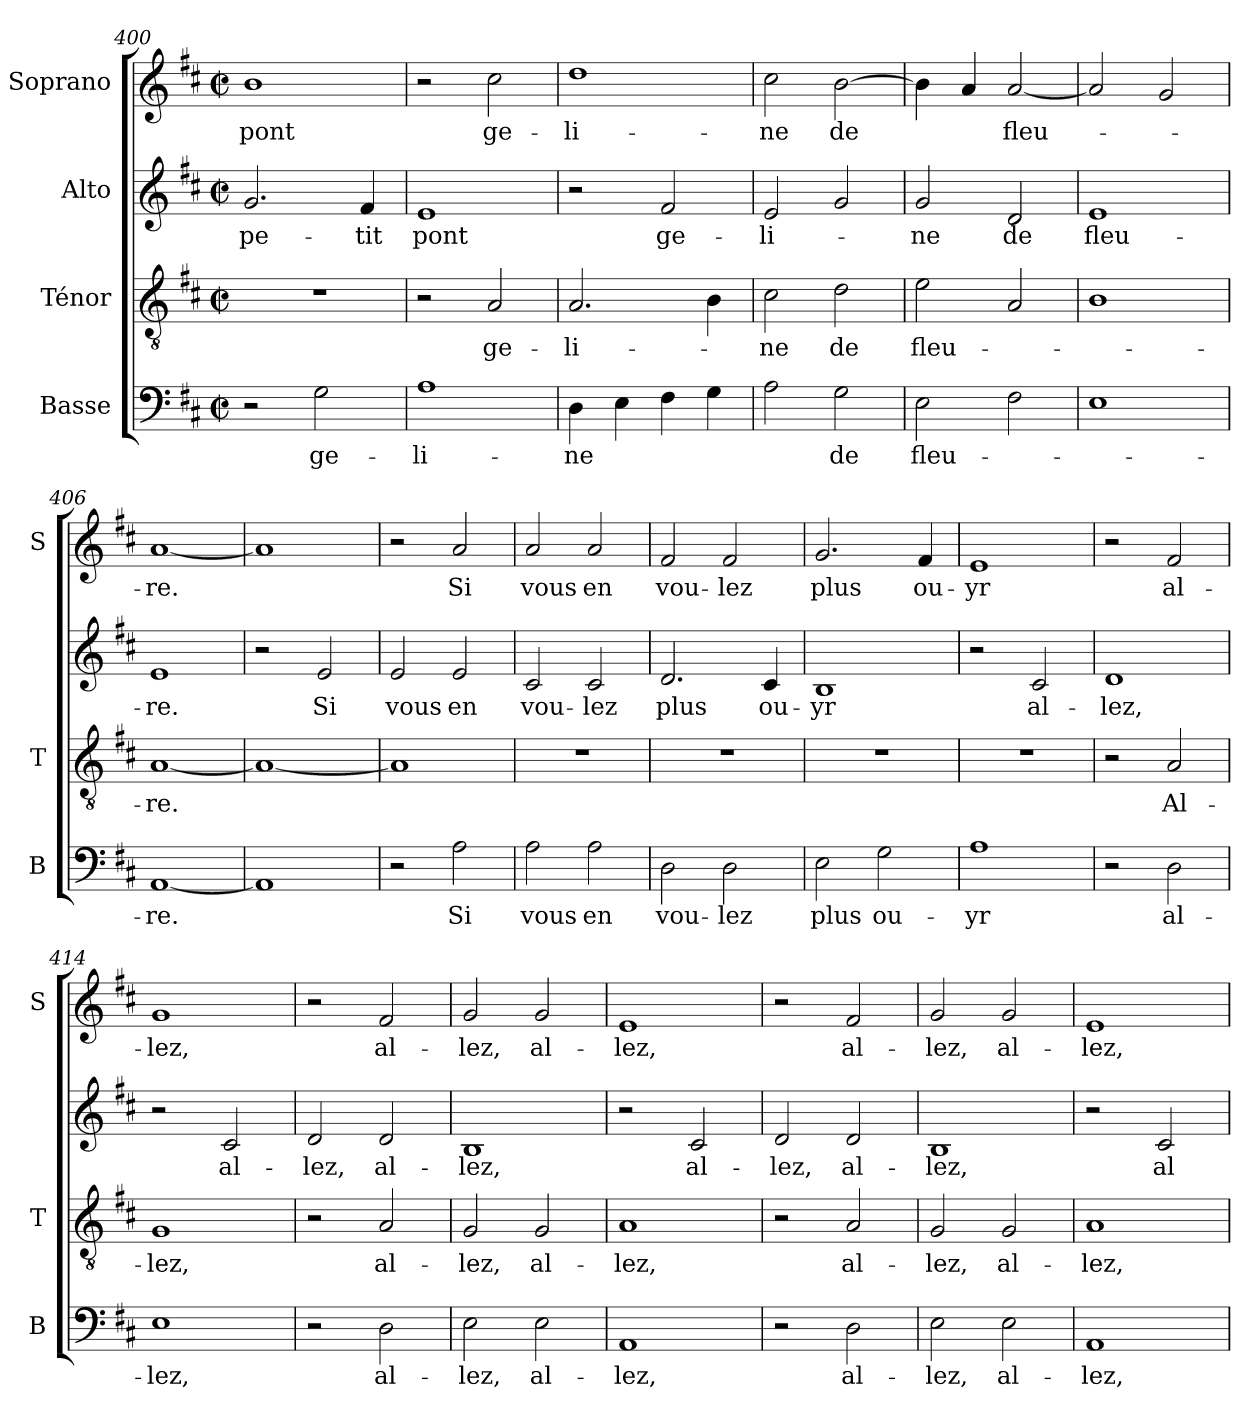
**kern	**text	**kern	**text	**kern	**text	**kern	**text
*part4	*part4	*part3	*part3	*part2	*part2	*part1	*part1
*staff4	*staff4	*staff3	*staff3	*staff2	*staff2	*staff1	*staff1
*I"Basse	*	*I"Ténor	*	*I"Alto	*	*I"Soprano	*
*I'B	*	*I'T	*	*	*	*I'S	*
*clefF4	*	*clefGv2	*	*clefG2	*	*clefG2	*
*k[f#c#]	*	*k[f#c#]	*	*k[f#c#]	*	*k[f#c#]	*
*M4/4	*	*M4/4	*	*M4/4	*	*M4/4	*
*met(c|)	*	*met(c|)	*	*met(c|)	*	*met(c|)	*
=400	=400	=400	=400	=400	=400	=400	=400
!	!	!	!	!	!LO:LY:b	!	!LO:LY:b
2r	.	1r	.	2.g/	pe-	1b	pont
!	!LO:LY:b	!	!	!	!	!	!
2G\	ge-	.	.	.	.	.	.
!	!	!	!	!	!LO:LY:b	!	!
.	.	.	.	4f#/	-tit	.	.
=401	=401	=401	=401	=401	=401	=401	=401
!	!LO:LY:b	!	!	!	!LO:LY:b	!	!
1A	-li-	2r	.	1e	pont	2r	.
!	!	!	!LO:LY:b	!	!	!	!LO:LY:b
.	.	2A/	ge-	.	.	2cc#\	ge-
=402	=402	=402	=402	=402	=402	=402	=402
!	!LO:LY:b	!	!LO:LY:b	!	!	!	!LO:LY:b
4D\	-ne	2.A/	-li-	2r	.	1dd	-li-
4E\	.	.	.	.	.	.	.
!	!	!	!	!	!LO:LY:b	!	!
4F#\	.	.	.	2f#/	ge-	.	.
4G\	.	4B\	.	.	.	.	.
=403	=403	=403	=403	=403	=403	=403	=403
!	!	!	!LO:LY:b	!	!LO:LY:b	!	!LO:LY:b
2A\	.	2c#\	-ne	2e/	-li-	2cc#\	-ne
!	!LO:LY:b	!	!LO:LY:b	!	!	!	!LO:LY:b
2G\	de	2d\	de	2g/	.	[2b\	de
=404	=404	=404	=404	=404	=404	=404	=404
!	!LO:LY:b	!	!LO:LY:b	!	!LO:LY:b	!	!
2E\	fleu-	2e\	fleu-	2g/	-ne	4b\]	.
.	.	.	.	.	.	4a/	.
!	!	!	!	!	!LO:LY:b	!	!LO:LY:b
2F#\	.	2A/	.	2d/	de	[2a/	fleu-
=405	=405	=405	=405	=405	=405	=405	=405
!	!	!	!	!	!LO:LY:b	!	!
1E	.	1B	.	1e	fleu-	2a/]	.
.	.	.	.	.	.	2g/	.
=406	=406	=406	=406	=406	=406	=406	=406
!	!LO:LY:b	!	!LO:LY:b	!	!LO:LY:b	!	!LO:LY:b
[1AA	-re.	[1A	-re.	1e	-re.	[1a	-re.
=407	=407	=407	=407	=407	=407	=407	=407
1AA]	.	1A_	.	2r	.	1a]	.
!	!	!	!	!	!LO:LY:b	!	!
.	.	.	.	2e/	Si	.	.
=408	=408	=408	=408	=408	=408	=408	=408
!	!	!	!	!	!LO:LY:b	!	!
2r	.	1A]	.	2e/	vous	2r	.
!	!LO:LY:b	!	!	!	!LO:LY:b	!	!LO:LY:b
2A\	Si	.	.	2e/	en	2a/	Si
=409	=409	=409	=409	=409	=409	=409	=409
!	!LO:LY:b	!	!	!	!LO:LY:b	!	!LO:LY:b
2A\	vous	1r	.	2c#/	vou-	2a/	vous
!	!LO:LY:b	!	!	!	!LO:LY:b	!	!LO:LY:b
2A\	en	.	.	2c#/	-lez	2a/	en
!!LO:LB:g=z
=410	=410	=410	=410	=410	=410	=410	=410
!	!LO:LY:b	!	!	!	!LO:LY:b	!	!LO:LY:b
2D\	vou-	1r	.	2.d/	plus	2f#/	vou-
!	!LO:LY:b	!	!	!	!	!	!LO:LY:b
2D\	-lez	.	.	.	.	2f#/	-lez
!	!	!	!	!	!LO:LY:b	!	!
.	.	.	.	4c#/	ou-	.	.
=411	=411	=411	=411	=411	=411	=411	=411
!	!LO:LY:b	!	!	!	!LO:LY:b	!	!LO:LY:b
2E\	plus	1r	.	1B	-yr	2.g/	plus
!	!LO:LY:b	!	!	!	!	!	!
2G\	ou-	.	.	.	.	.	.
!	!	!	!	!	!	!	!LO:LY:b
.	.	.	.	.	.	4f#/	ou-
=412	=412	=412	=412	=412	=412	=412	=412
!	!LO:LY:b	!	!	!	!	!	!LO:LY:b
1A	-yr	1r	.	2r	.	1e	-yr
!	!	!	!	!	!LO:LY:b	!	!
.	.	.	.	2c#/	al-	.	.
=413	=413	=413	=413	=413	=413	=413	=413
!	!	!	!	!	!LO:LY:b	!	!
2r	.	2r	.	1d	-lez,	2r	.
!	!LO:LY:b	!	!LO:LY:b	!	!	!	!LO:LY:b
2D\	al-	2A/	Al-	.	.	2f#/	al-
=414	=414	=414	=414	=414	=414	=414	=414
!	!LO:LY:b	!	!LO:LY:b	!	!	!	!LO:LY:b
1E	-lez,	1G	-lez,	2r	.	1g	-lez,
!	!	!	!	!	!LO:LY:b	!	!
.	.	.	.	2c#/	al-	.	.
=415	=415	=415	=415	=415	=415	=415	=415
!	!	!	!	!	!LO:LY:b	!	!
2r	.	2r	.	2d/	-lez,	2r	.
!	!LO:LY:b	!	!LO:LY:b	!	!LO:LY:b	!	!LO:LY:b
2D\	al-	2A/	al-	2d/	al-	2f#/	al-
=416	=416	=416	=416	=416	=416	=416	=416
!	!LO:LY:b	!	!LO:LY:b	!	!LO:LY:b	!	!LO:LY:b
2E\	-lez,	2G/	-lez,	1B	-lez,	2g/	-lez,
!	!LO:LY:b	!	!LO:LY:b	!	!	!	!LO:LY:b
2E\	al-	2G/	al-	.	.	2g/	al-
=417	=417	=417	=417	=417	=417	=417	=417
!	!LO:LY:b	!	!LO:LY:b	!	!	!	!LO:LY:b
1AA	-lez,	1A	-lez,	2r	.	1e	-lez,
!	!	!	!	!	!LO:LY:b	!	!
.	.	.	.	2c#/	al-	.	.
=418	=418	=418	=418	=418	=418	=418	=418
!	!	!	!	!	!LO:LY:b	!	!
2r	.	2r	.	2d/	-lez,	2r	.
!	!LO:LY:b	!	!LO:LY:b	!	!LO:LY:b	!	!LO:LY:b
2D\	al-	2A/	al-	2d/	al-	2f#/	al-
=419	=419	=419	=419	=419	=419	=419	=419
!	!LO:LY:b	!	!LO:LY:b	!	!LO:LY:b	!	!LO:LY:b
2E\	-lez,	2G/	-lez,	1B	-lez,	2g/	-lez,
!	!LO:LY:b	!	!LO:LY:b	!	!	!	!LO:LY:b
2E\	al-	2G/	al-	.	.	2g/	al-
=420	=420	=420	=420	=420	=420	=420	=420
!	!LO:LY:b	!	!LO:LY:b	!	!	!	!LO:LY:b
1AA	-lez,	1A	-lez,	2r	.	1e	-lez,
!	!	!	!	!	!LO:LY:b	!	!
.	.	.	.	2c#/	al-	.	.
=	=	=	=	=	=	=	=
*-	*-	*-	*-	*-	*-	*-	*-
